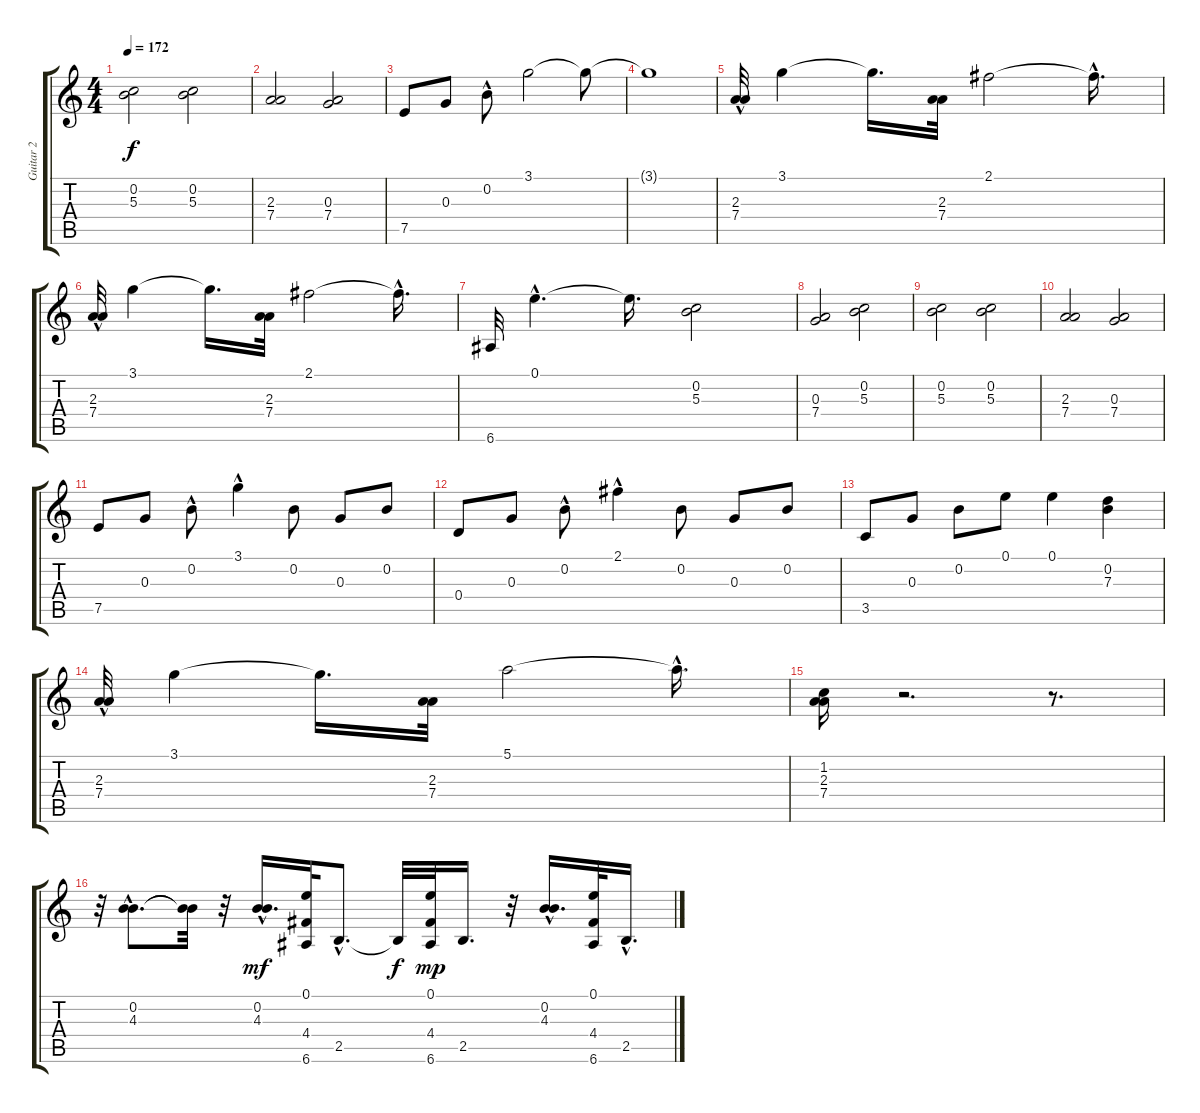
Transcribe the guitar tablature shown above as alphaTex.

\track ("Guitar 2" "Guitar 2") {instrument acousticguitarsteel}
\staff {score tabs}
\tuning (E4 B3 G3 D3 A2 E2) {hide}
\ts (4 4)
\tempo 172
\clef g2
\ks c
(0.2 5.3).2{dy f} (0.2 5.3).2 |
(2.3 7.4).2 (0.3 7.4).2 |
7.5.8 0.3.8 0.2{hac}.8 3.1.2 3.1{t}.8 |
3.1{t}.1 |
(2.3{hac} 7.4{hac}).32 3.1.4 3.1{t}.16{d} (2.3 7.4).32 2.1.2 2.1{hac t}.16{d} |
(2.3{hac} 7.4{hac}).32 3.1.4 3.1{t}.16{d} (2.3 7.4).32 2.1.2 2.1{hac t}.16{d} |
6.6.32 0.1{hac}.4{d} 0.1{t}.16{d} (0.2 5.3).2 |
(0.3 7.4).2 (0.2 5.3).2 |
(0.2 5.3).2 (0.2 5.3).2 |
(2.3 7.4).2 (0.3 7.4).2 |
7.5.8 0.3.8 0.2{hac}.8 3.1{hac}.4 0.2.8 0.3.8 0.2.8 |
0.4.8 0.3.8 0.2{hac}.8 2.1{hac}.4 0.2.8 0.3.8 0.2.8 |
3.5.8 0.3.8 0.2.8 0.1.8 0.1.4 (0.2 7.3).4 |
(2.3{hac} 7.4{hac}).32 3.1.4 3.1{t}.16{d} (2.3 7.4).32 5.1.2 5.1{hac t}.16{d} |
(1.2 2.3 7.4).16 r.2{d} r.8{d} |
r.32{instrument acousticguitarsteel} (0.2{hac} 4.3{hac}).8{d} (0.2{t} 4.3{t}).32 r.32 (0.2 4.3{hac}).16{d dy mf} (0.1 4.4 6.6).32 2.5{hac}.8{d} 2.5{t}.32{dy f} (0.1 4.4 6.6).32{dy mp} 2.5.16{d} r.32 (0.2 4.3{hac}).16{d} (0.1 4.4 6.6).32 2.5{hac}.16{d}
